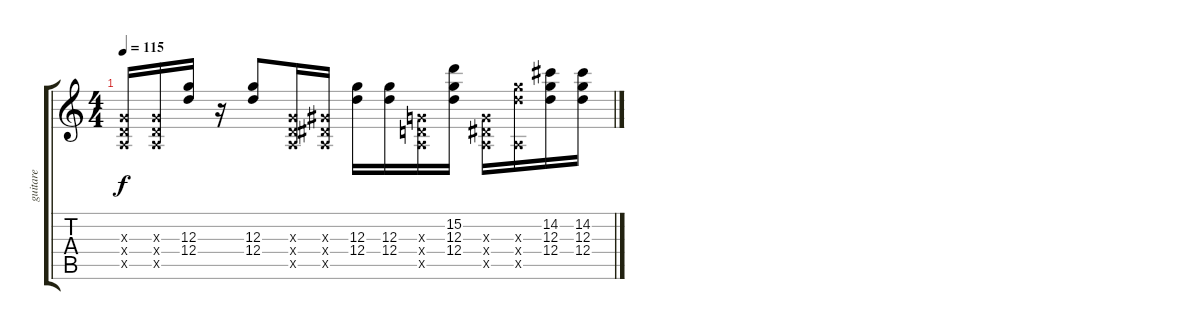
\track ("guitare" "guitare") {instrument overdrivenguitar}
\staff {score tabs}
\tuning (E4 B3 G3 D3 A2 E2) {hide}
\ts (4 4)
\tempo 115
\clef g2
\ks c
(0.3{x} 0.4{x} 0.5{x}).16{dy f} (0.3{x} 0.4{x} 0.5{x}).16 (12.3 12.4).16 r.16 (12.3 12.4).8 (0.3{x} 0.4{x} 0.5{x}).16 (1.3{x} 1.4{x} 0.5{x}).16 (12.3 12.4).16 (12.3 12.4).16 (0.3{x} 0.4{x} 0.5{x}).16 (15.2 12.3 12.4).16 (0.3{x} 1.4{x} 0.5{x}).16 (12.3{x} 12.4{x} 0.5{x}).16 (14.2 12.3 12.4).16 (14.2 12.3 12.4).16
